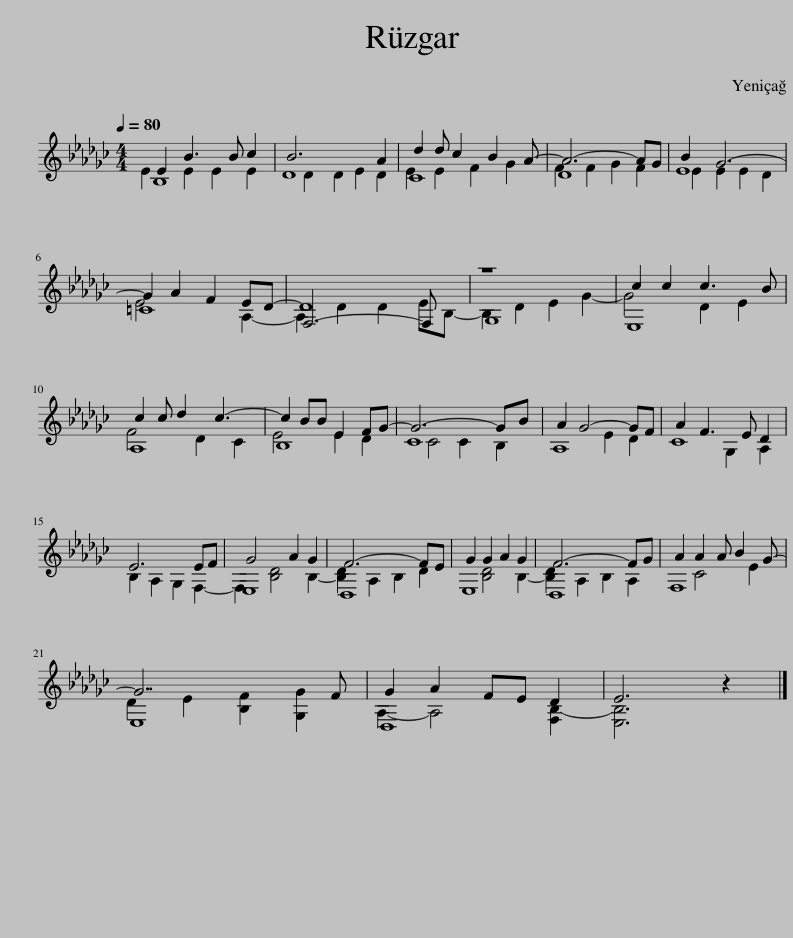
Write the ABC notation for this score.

X:1
%%score ( 1 2 3 )
L:1/8
Q:1/4=80
M:4/4
I:linebreak $
K:Gb
V:1 treble
V:2 treble
V:3 treble
V:1
 E2 B3 B c2 | B6 A2 | d2 d c2 B2 A- | A6- AG | B2 G6- |$ %5
 G2 A2 F2 ED- | D8 | z8 | c2 c2 c3 B |$ c2 c d2 c3- | %10
 c2 BB E2 FG- | G6- GB | A2 G4- GF | A2 F3 E D2 |$ E6 EF | %15
 G4 A2 G2 | F6- FE | G2 G2 A2 G2 | F6- FG | A2 A2 A B2 G- |$ %20
 G7 F | G2 A2 FE D2 | E6 z2 |] %23
V:2
 E2 E2 E2 E2 | D2 D2 E2 D2 | E2 E2 F2 G2 | F2 F2 G2 F2 | E2 E2 E2 D2 |$ %5
 E4 x2 A,2- | A,2 D2 D2 EB,- | B,2 D2 E2 G2- | G4 D2 E2 |$ F4 D2 C2 | %10
 E4 E2 D2 | C4 C2 B,2 | x4 E2 D2 | x4 G,2 A,2 |$ B,2 A,2 G,2 F,2- | %15
 F,2 [B,D]4 B,2- | [B,D]2 A,2 B,2 D2 | x2 [B,D]4 B,2- | [B,D]2 A,2 B,2 A,2 | x2 C4 E2 |$ %20
 D2 E2 [B,F]2 [G,G]2 | A,2- A,4 [F,B,-]2 | [E,B,]6 x2 |] %23
V:3
 B,8 | D8 | C8 | D8 | E8 |$ %5
 =C8 | F,6- F, x | G,8 | E,8 |$ A,8 | %10
 B,8 | C8 | A,8 | C8 |$ x8 | %15
 E,8 | D,8 | E,8 | D,8 | F,8 |$ %20
 E,8 | D,8 | x8 |] %23
